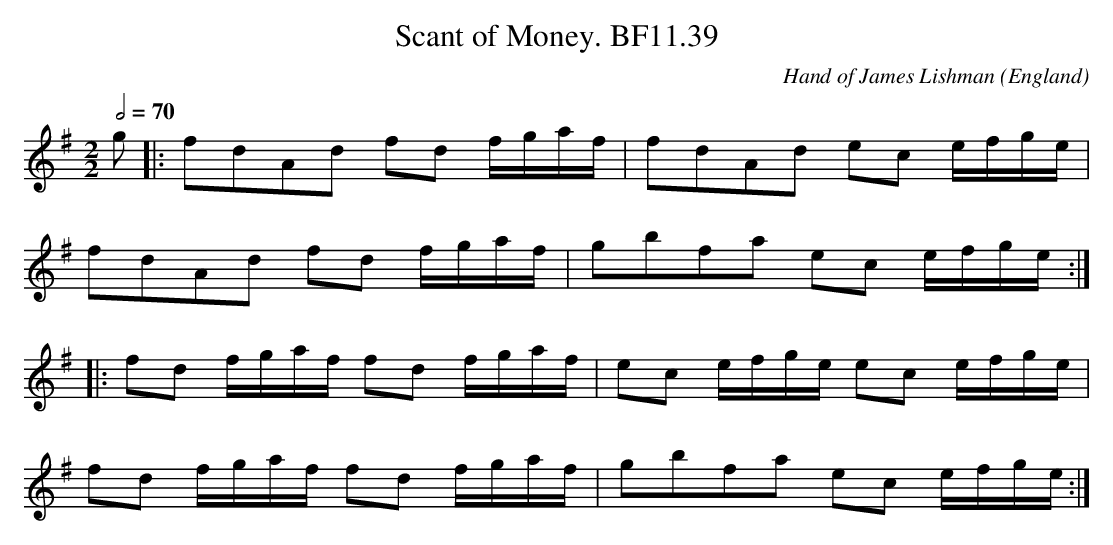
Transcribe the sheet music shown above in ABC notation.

X:1
T:Scant of Money. BF11.39
C:Hand of James Lishman
L:1/8
M:2/2
O:England
Q:1/2=70
K:E minor
g|:fdAd fd f/g/a/f/|fdAd ec e/f/g/e/|!
fdAd fd f/g/a/f/|gbfa ec e/f/g/e/:|!
|:fd f/g/a/f/ fd f/g/a/f/| ec e/f/g/e/ ec e/f/g/e/|!
fd f/g/a/f/ fd f/g/a/f/|gbfa ec e/f/g/e/:|
